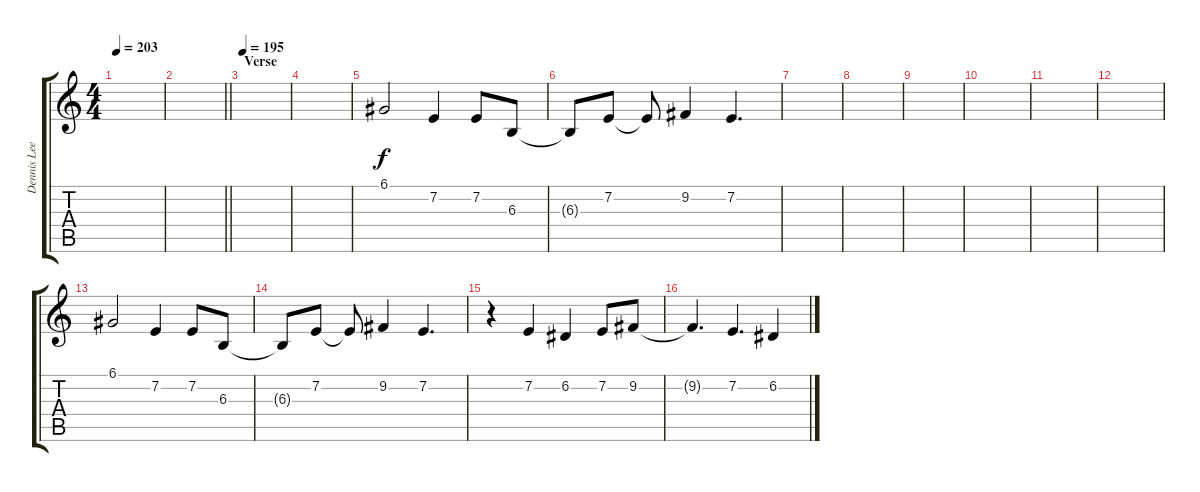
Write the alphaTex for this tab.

\track ("Dennis Lee - Back Vocals" "Dennis Lee") {instrument altosax}
\staff {score tabs}
\tuning (D4 A3 F3 C3 G2 D2) {hide}
\ts (4 4)
\tempo 203
\clef g2
\ks c
|
\barLineRight lightlight
|
\section ("" "Verse")
\tempo 195
|
|
6.1.2 7.2.4 7.2.8 6.3.8 |
6.3{t}.8 7.2.8 7.2{t}.8 9.2.4 7.2.4{d} |
|
|
|
|
|
|
6.1.2 7.2.4 7.2.8 6.3.8 |
6.3{t}.8 7.2.8 7.2{t}.8 9.2.4 7.2.4{d} |
r.4 7.2.4 6.2.4 7.2.8 9.2.8 |
9.2{t}.4{d} 7.2.4{d} 6.2.4
